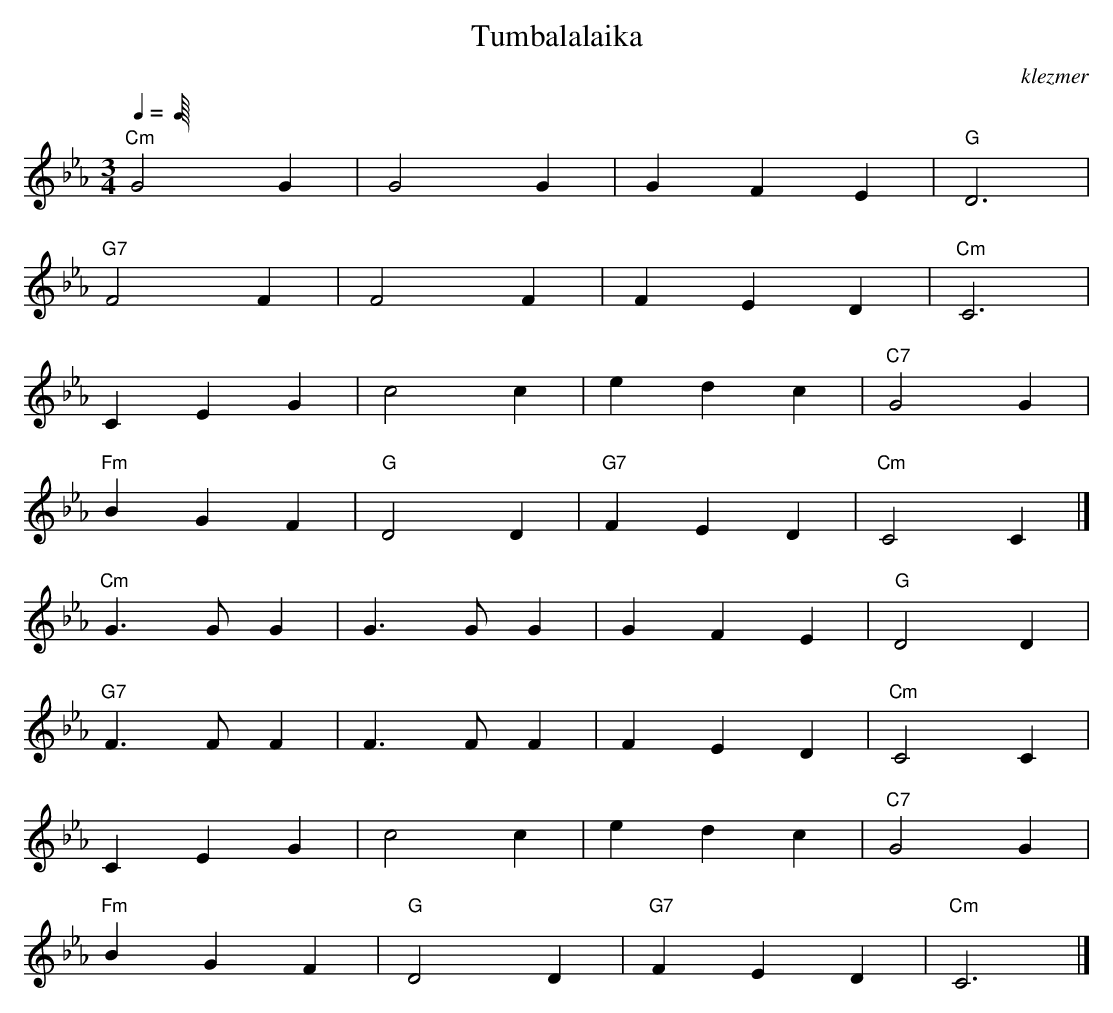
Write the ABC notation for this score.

X:1
T:Tumbalalaika
O:klezmer
M:3/4
L:1/8
Q:1/4=
K:Eb
V:1
"Cm" G4 G2 |G4 G2 |G2 F2 E2 |"G" D6 |
"G7" F4 F2 |F4 F2 |F2 E2 D2 |"Cm" C6 |
C2 E2 G2 |c4 c2 |e2 d2 c2 |"C7" G4 G2 |
"Fm" B2 G2 F2 |"G" D4 D2 |"G7" F2 E2 D2 |"Cm" C4 C2 |]
"Cm" G3 GG2 |G3 GG2 |G2 F2 E2 |"G" D4 D2 |
"G7" F3 FF2 |F3 FF2 |F2 E2 D2 |"Cm" C4 C2 |
C2 E2 G2 |c4 c2 |e2 d2 c2 |"C7" G4 G2 |
"Fm" B2 G2 F2 |"G" D4 D2 |"G7" F2 E2 D2 |"Cm" C6 |]
